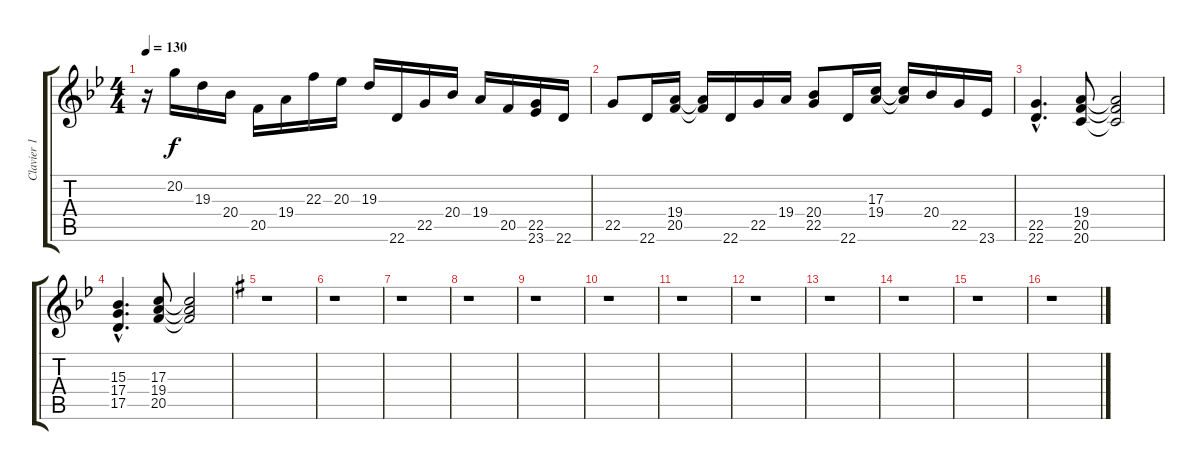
\track ("Clavier 1" "Clavier 1") {instrument fx5brightness}
\staff {score tabs}
\tuning (E4 B3 G3 D3 A2 E2) {hide}
\ts (4 4)
\tempo 130
\clef g2
\ks bb
r.16{dy f} 20.2.16 19.3.16 20.4.16 20.5.16 19.4.16 22.3.16 20.3.16 19.3.16 22.6.16 22.5.16 20.4.16 19.4.16 20.5.16 (22.5 23.6).16 22.6.16 |
22.5.8 22.6.16 (19.4 20.5).16 (19.4{t} 20.5{t}).16 22.6.16 22.5.16 19.4.16 (20.4 22.5).8 22.6.16 (17.3 19.4).16 (17.3{t} 19.4{t}).16 20.4.16 22.5.16 23.6.16 |
(22.5{hac} 22.6{hac}).4{d} (19.4 20.5 20.6).8 (19.4{t} 20.5{t} 20.6{t}).2 |
(15.3{hac} 17.4{hac} 17.5{hac}).4{d} (17.3 19.4 20.5).8 (17.3{t} 19.4{t} 20.5{t}).2 |
\ks g
r.1 |
r.1 |
r.1 |
r.1 |
r.1 |
r.1 |
r.1 |
r.1 |
r.1 |
r.1 |
r.1{volume 16 instrument acousticgrandpiano} |
r.1
